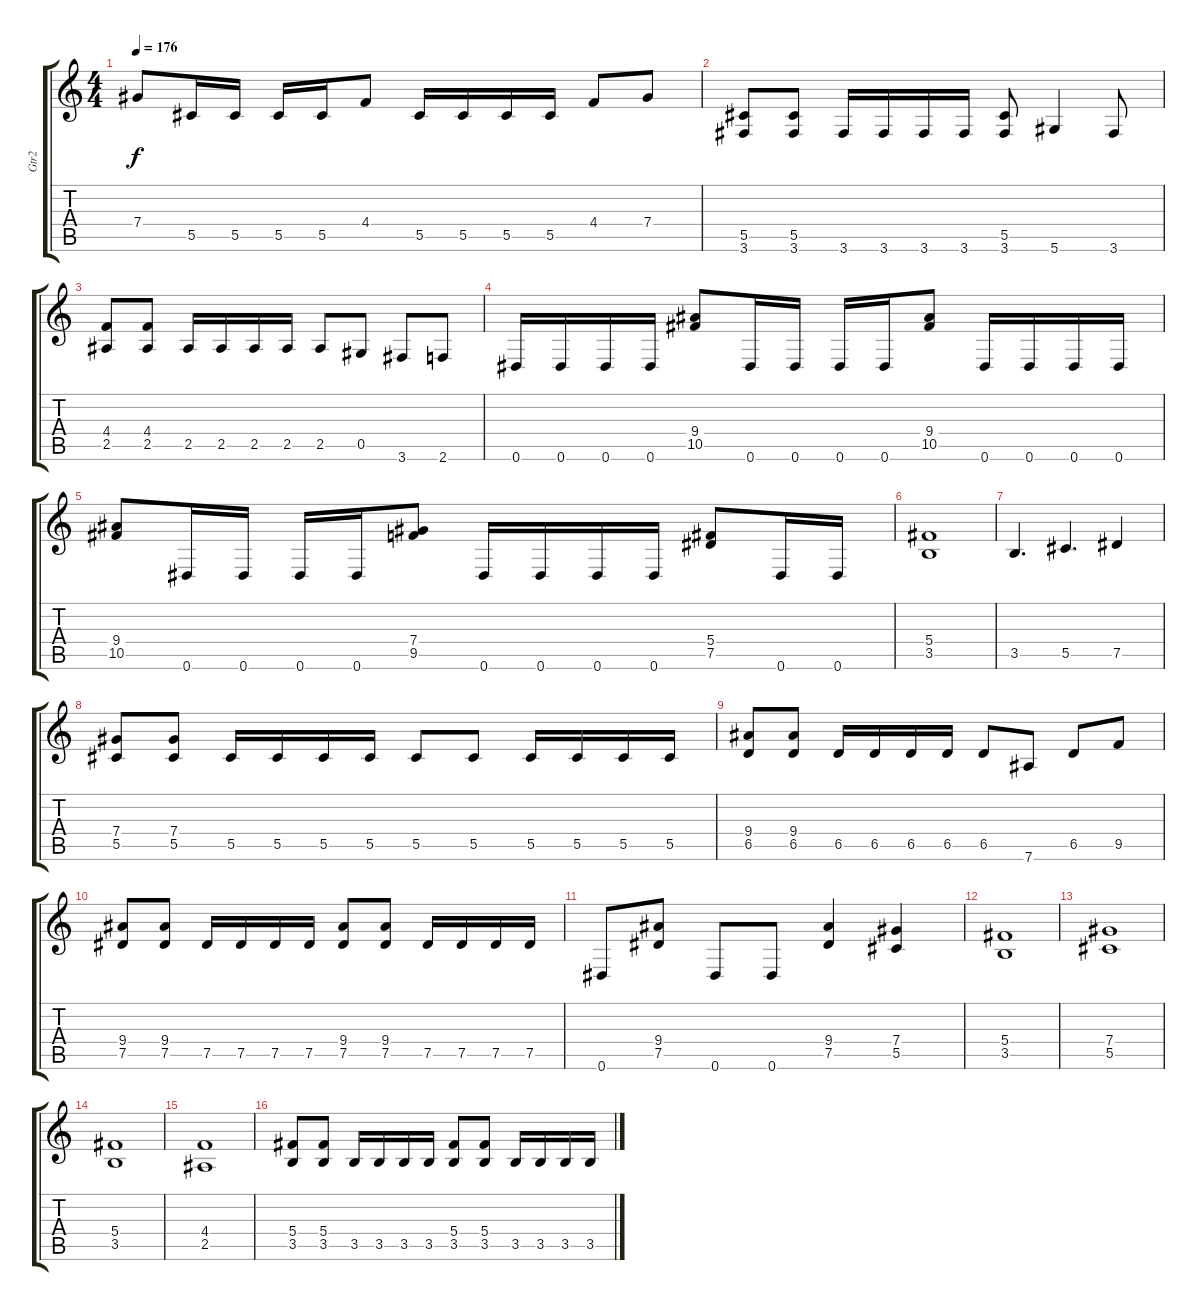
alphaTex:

\track ("Gtr2" "Gtr2") {instrument overdrivenguitar}
\staff {score tabs}
\tuning (Eb4 Bb3 Gb3 Db3 Ab2 Eb2) {hide}
\ts (4 4)
\tempo 176
\clef g2
\ks c
7.4.8{dy f} 5.5.16 5.5.16 5.5.16 5.5.16 4.4.8 5.5.16 5.5.16 5.5.16 5.5.16 4.4.8 7.4.8 |
(5.5 3.6).8 (5.5 3.6).8 3.6.16 3.6.16 3.6.16 3.6.16 (5.5 3.6).8 5.6.4 3.6.8 |
(4.4 2.5).8 (4.4 2.5).8 2.5.16 2.5.16 2.5.16 2.5.16 2.5.8 0.5.8 3.6.8 2.6.8 |
0.6.16 0.6.16 0.6.16 0.6.16 (9.4 10.5).8 0.6.16 0.6.16 0.6.16 0.6.16 (9.4 10.5).8 0.6.16 0.6.16 0.6.16 0.6.16 |
(9.4 10.5).8 0.6.16 0.6.16 0.6.16 0.6.16 (7.4 9.5).8 0.6.16 0.6.16 0.6.16 0.6.16 (5.4 7.5).8 0.6.16 0.6.16 |
(5.4 3.5).1 |
3.5.4{d} 5.5.4{d} 7.5.4 |
(7.4 5.5).8 (7.4 5.5).8 5.5.16 5.5.16 5.5.16 5.5.16 5.5.8 5.5.8 5.5.16 5.5.16 5.5.16 5.5.16 |
(9.4 6.5).8 (9.4 6.5).8 6.5.16 6.5.16 6.5.16 6.5.16 6.5.8 7.6.8 6.5.8 9.5.8 |
(9.4 7.5).8 (9.4 7.5).8 7.5.16 7.5.16 7.5.16 7.5.16 (9.4 7.5).8 (9.4 7.5).8 7.5.16 7.5.16 7.5.16 7.5.16 |
0.6.8 (9.4 7.5).8 0.6.8 0.6.8 (9.4 7.5).4 (7.4 5.5).4 |
(5.4 3.5).1 |
(7.4 5.5).1 |
(5.4 3.5).1 |
(4.4 2.5).1 |
(5.4 3.5).8 (5.4 3.5).8 3.5.16 3.5.16 3.5.16 3.5.16 (5.4 3.5).8 (5.4 3.5).8 3.5.16 3.5.16 3.5.16 3.5.16
